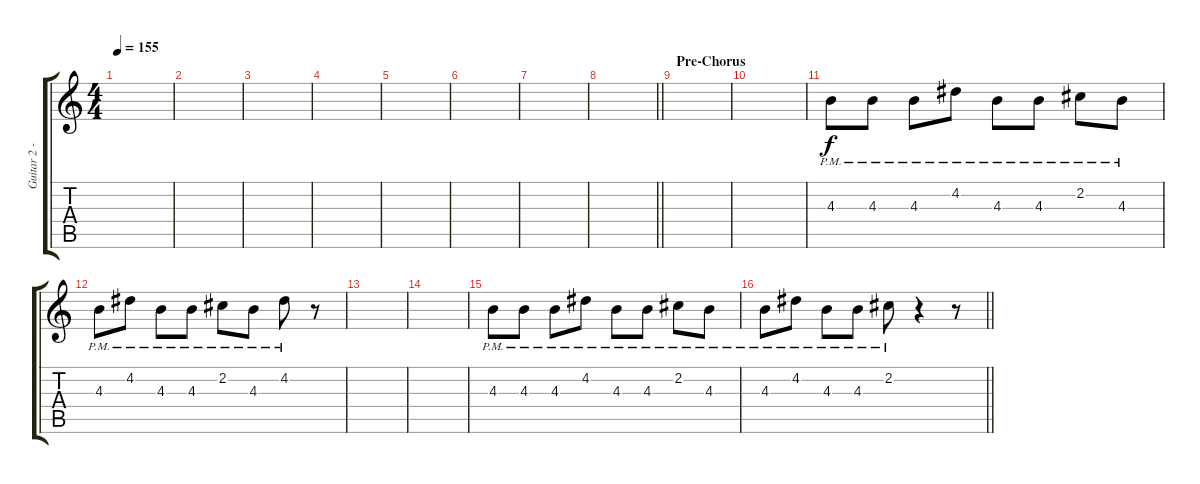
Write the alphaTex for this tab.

\track ("Guitar 2 - Overdrive" "Guitar 2 -") {instrument overdrivenguitar}
\staff {score tabs}
\tuning (E4 B3 G3 D3 A2 D2) {hide}
\ts (4 4)
\tempo 155
\clef g2
\ks c
|
|
|
|
|
|
|
\barLineRight lightlight
|
\section ("" "Pre-Chorus")
|
|
4.3{pm}.8 4.3{pm}.8 4.3{pm}.8 4.2{pm}.8 4.3{pm}.8 4.3{pm}.8 2.2{pm}.8 4.3{pm}.8 |
4.3{pm}.8 4.2{pm}.8 4.3{pm}.8 4.3{pm}.8 2.2{pm}.8 4.3{pm}.8 4.2{pm}.8 r.8 |
|
|
4.3{pm}.8 4.3{pm}.8 4.3{pm}.8 4.2{pm}.8 4.3{pm}.8 4.3{pm}.8 2.2{pm}.8 4.3{pm}.8 |
\barLineRight lightlight
4.3{pm}.8 4.2{pm}.8 4.3{pm}.8 4.3{pm}.8 2.2{pm}.8 r.4 r.8
